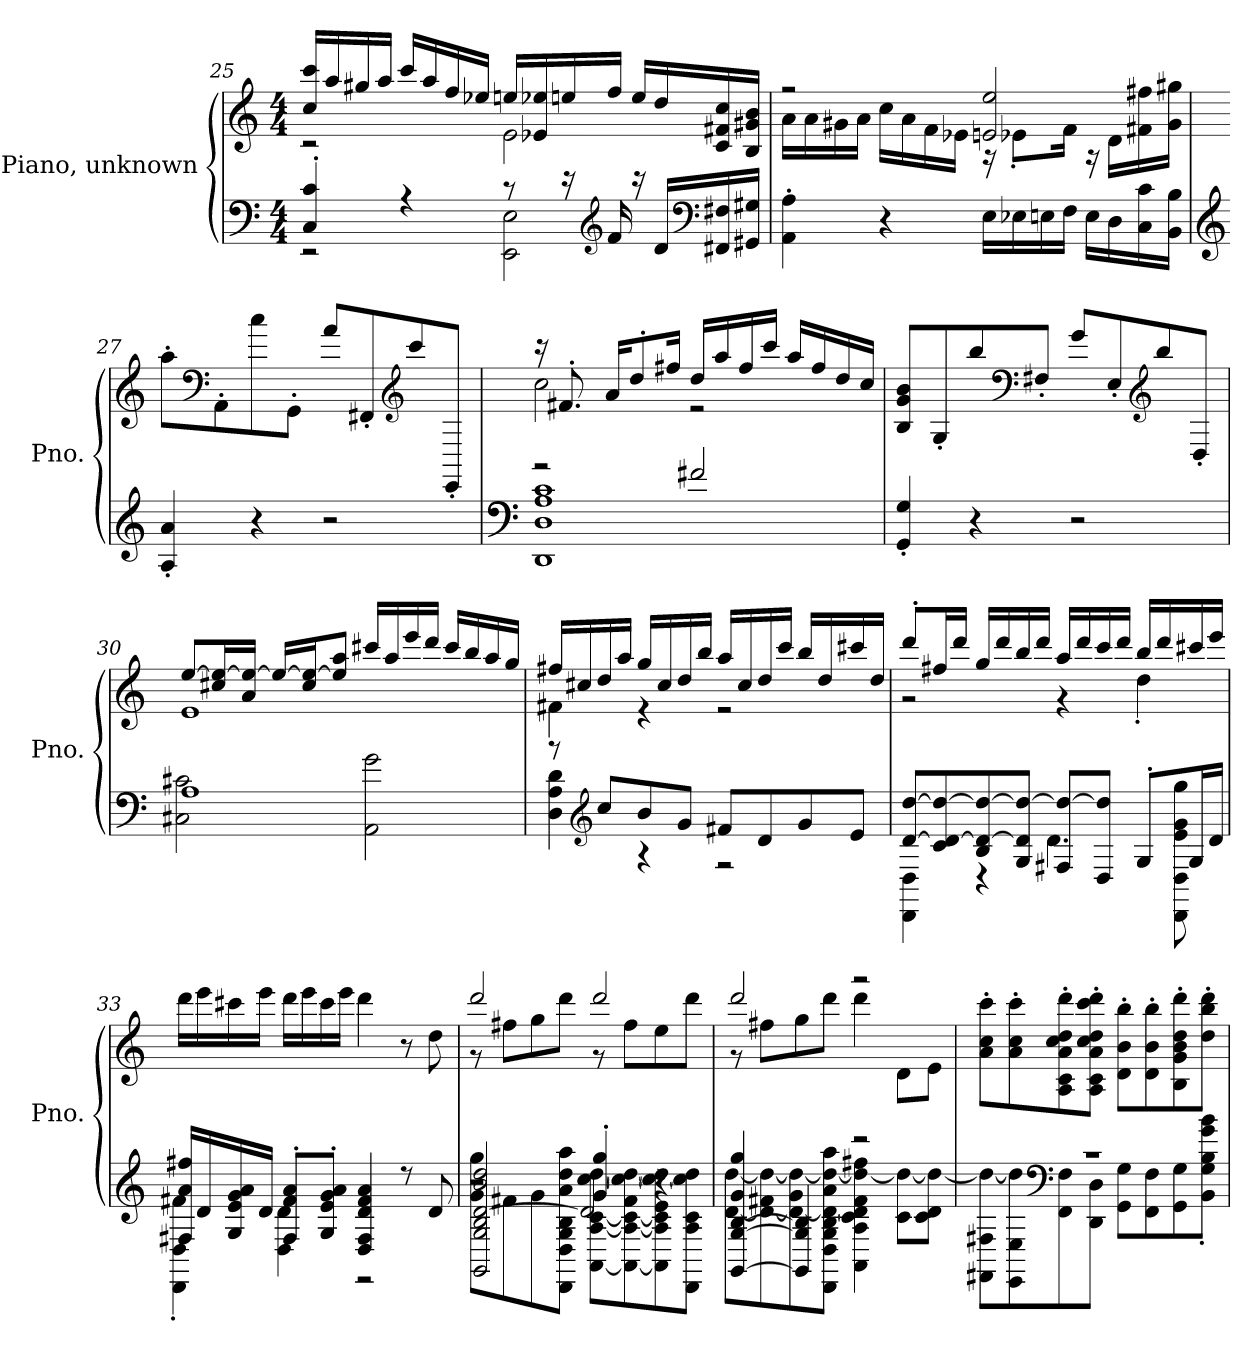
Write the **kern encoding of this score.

**kern	**kern
*part1	*part1
*staff2	*staff1
*I"Piano, unknown	*
*I'Pno.	*
!!LO:LB:g=z
*clefF4	*clefG2
*k[]	*k[]
*M4/4	*M4/4
=25	=25
*^	*^
4C/' 4c/'	2r	16cc/ 16ccc/LL	2r
.	.	16aa/	.
.	.	16gg#X/	.
.	.	16aa/JJ	.
4r	.	16ccc/LL	.
.	.	16aa/	.
.	.	16ff/	.
.	.	16ee-X/JJ	.
8r	2EE\ 2E\	16een/LL	2e\
.	.	16e-X/ 16ee-X/	.
16r	.	16een/	.
*clefG2	*	*	*
16f/	.	16ff/JJ	.
16r	.	16ee/LL	.
16d/LL	.	16dd/	.
*clefF4	*	*	*
16FF#X/ 16F#X/	.	16c/ 16f#X/ 16cc/	.
16GG#X/ 16G#X/JJ	.	16B/ 16g#X/ 16b/JJ	.
*v	*v	*	*
!!LO:LB:g=z	!!
=26	=26	=26
4AA\' 4A\'	2r	16a\LL
.	.	16a\
.	.	16g#X\
.	.	16a\JJ
4r	.	16cc\LL
.	.	16a\
.	.	16f\
.	.	16e-X\JJ
16E\LL	2en/ 2ee/	16r
16E-X\	.	8e-X'\L
16En\	.	.
16F\JJ	.	16f\Jk
16E\LL	.	16r
16D\	.	16d\LL
16C\ 16c\	.	16f#X\ 16ff#X\
16BB\ 16B\JJ	.	16g#\ 16gg#X\JJ
*	*v	*v
=27	=27
*clefG2	*
4A/' 4a/'	8aa'\L
*	*clefF4
.	8AA'\
4r	8cc\
.	8GG'\J
2r	8a/L
.	8FF#X'/
*	*clefG2
.	8ccc/
.	8EE'/J
!!LO:LB:g=z
=28	=28
*clefF4	*
*^	*^
2r	1DD 1D 1A 1c	16r	2cc\
.	.	8.f#X'/	.
.	.	16a/KL	.
.	.	8dd'/	.
.	.	16ff#X/Jk	.
2f#X/	.	16dd/LL	2r
.	.	16aa/	.
.	.	16ff#/	.
.	.	16ccc/JJ	.
.	.	16aa/LL	.
.	.	16ff#/	.
.	.	16dd/	.
.	.	16cc/JJ	.
*v	*v	*	*
*	*v	*v
=29	=29
4GG/' 4G/'	8B/ 8g/ 8b/L
.	8G'/
4r	8bb/
*	*clefF4
.	8F#X'/J
2r	8g/L
.	8E'/
*	*clefG2
.	8bb/
.	8D'/J
!!LO:LB:g=z
=30	=30
*^	*^
1A	2C#X\ 2c#X\	[8ee/L	1e
.	.	16cc#X/ 16ee/_L	.
.	.	16a/ 16ee/_JJ	.
.	.	16ee/LL_	.
.	.	16cc#/ 16ee/_J	.
.	.	8ee/] 8aa/J	.
.	2AA\ 2g\	16ccc#X/LL	.
.	.	16aa/	.
.	.	16eee/	.
.	.	16ddd/JJ	.
.	.	16ccc#/LL	.
.	.	16bb/	.
.	.	16aa/	.
.	.	16gg/JJ	.
=31	=31	=31	=31
8r	4D\ 4A\ 4d\	16ff#X/LL	4f#X\
.	.	16cc#X/	.
*clefG2	*	*	*
8cc/L	.	16dd/	.
.	.	16aa/JJ	.
8b/	4r	16gg/LL	4r
.	.	16cc#/	.
8g/J	.	16dd/	.
.	.	16bb/JJ	.
8f#X/L	2r	16aa/LL	2r
.	.	16cc#/	.
8d/	.	16dd/	.
.	.	16ccc/JJ	.
8g/	.	16bb/LL	.
.	.	16dd/	.
8e/J	.	16ccc#X/	.
.	.	16dd/JJ	.
!!LO:PB:g=z	!!
=32	=32	=32	=32
[8d/ [8dd/L	4DD\ 4D\	8ddd'/L	2r
8c/ 8d/_ 8dd/_	.	16ff#X/L	.
.	.	16ddd/JJ	.
8B/ 8d/_ 8dd/_	4r	16gg/LL	.
.	.	16ddd/	.
8G/ 8d/] 8dd/_J	.	16bb/	.
.	.	16ddd/JJ	.
8F#X/ 8dd/_L	4.d\	16aa/LL	4r
.	.	16ddd/	.
8D/ 8dd/]J	.	16ccc/	.
.	.	16ddd/JJ	.
8G'/L	.	16bb/LL	4dd'\
.	.	16ddd/	.
16G/L	8DD\ 8D\ 8e\ 8g\ 8gg\	16ccc#X/	.
16d/JJ	.	16eee/JJ	.
*	*	*v	*v
=33	=33	=33
16F#X/ 16a/ 16ff#X/LL	4DD\' 4D\' 4f#X\'	16ddd\LL
16d/	.	16eee\
16G/ 16e/ 16g/ 16a/	.	16ccc#X\
16d/JJ	.	16eee\JJ
8F#/' 8f#/' 8a/'L	4D\ 4d\	16ddd\LL
.	.	16eee\
8G/' 8e/' 8g/' 8a/'J	.	16ccc#\
.	.	16eee\JJ
4D/ 4F#/ 4d/ 4f#/ 4a/	2r	4ddd\
8r	.	8r
8d/	.	8dd\
!!LO:LB:g=z
=34	=34	=34
*	*^	*^
2r	8g\ 8gg\L	2GG/ 2G/ 2B/ [2d/ 2b/ 2dd/	2ddd/	8r
.	8f#X\	.	.	8ff#X\L
.	8g\	.	.	8gg\
.	8DD\ 8D\ 8G\ 8B\ 8a\ 8dd\ 8aa\J	.	.	8ddd\J
4g/' 4gg/'	[8AA\ [8A\ [8c\ [8cc\ [8dd\L	2d/]	2ddd/	8r
.	8AA\_ 8A\_ 8c\_ 8f#\ 8cc\_ 8dd\_	.	.	8ff#\L
4r	8AA\] 8A\] 8c\] 8e\ 8cc\_ 8dd\]	.	.	8ee\
.	8DD\ 8A\ 8c\ 8cc\] 8dd\J	.	.	8ddd\J
*	*v	*v	*	*
=35	=35	=35	=35
[4GG/ [4G/ [4B/ 4g/ 4gg/	[8d\ [8dd\L	2ddd/	8r
.	8d\_ 8f#X\ 8dd\_	.	8ff#X\L
4GG/] 4G/] 4B/]	8d\_ 8g\ 8dd\_	.	8gg\
.	8DD\ 8D\ 8G\ 8B\ 8d\_ 8a\ 8dd\_ 8aa\J	.	8ddd\J
2r	4AA\ 4A\ 4c\ 4d\] 4f#\ 4dd\_ 4ff#X\	2r	4ddd\
.	8c\ 8dd\_L	.	8d\L
.	8c\ 8d\ 8dd\_J	.	8e\J
*	*	*v	*v
=36	=36	=36
1r	8FF#X\ 8F#X\ 8dd\_L	8a\' 8cc\' 8ccc\'L
.	8EE\ 8E\ 8dd\]	8a\' 8cc\' 8ccc\'
*clefF4	*	*
.	8FF#\ 8F#\	8A\' 8c\' 8a\' 8cc\' 8dd\' 8ddd\'
.	8DD\ 8D\J	8A\' 8c\' 8a\' 8cc\' 8dd\' 8ccc\' 8ddd\'J
.	8GG\ 8G\L	8d\' 8b\' 8bb\'L
.	8FF#\ 8F#\	8d\' 8b\' 8bb\'
.	8GG\ 8G\	8B\' 8g\' 8b\' 8dd\' 8ddd\'
.	8BB\' 8G\' 8B\' 8g\' 8b\'J	8dd\' 8bb\' 8ddd\'J
*v	*v	*
=	=
*-	*-
